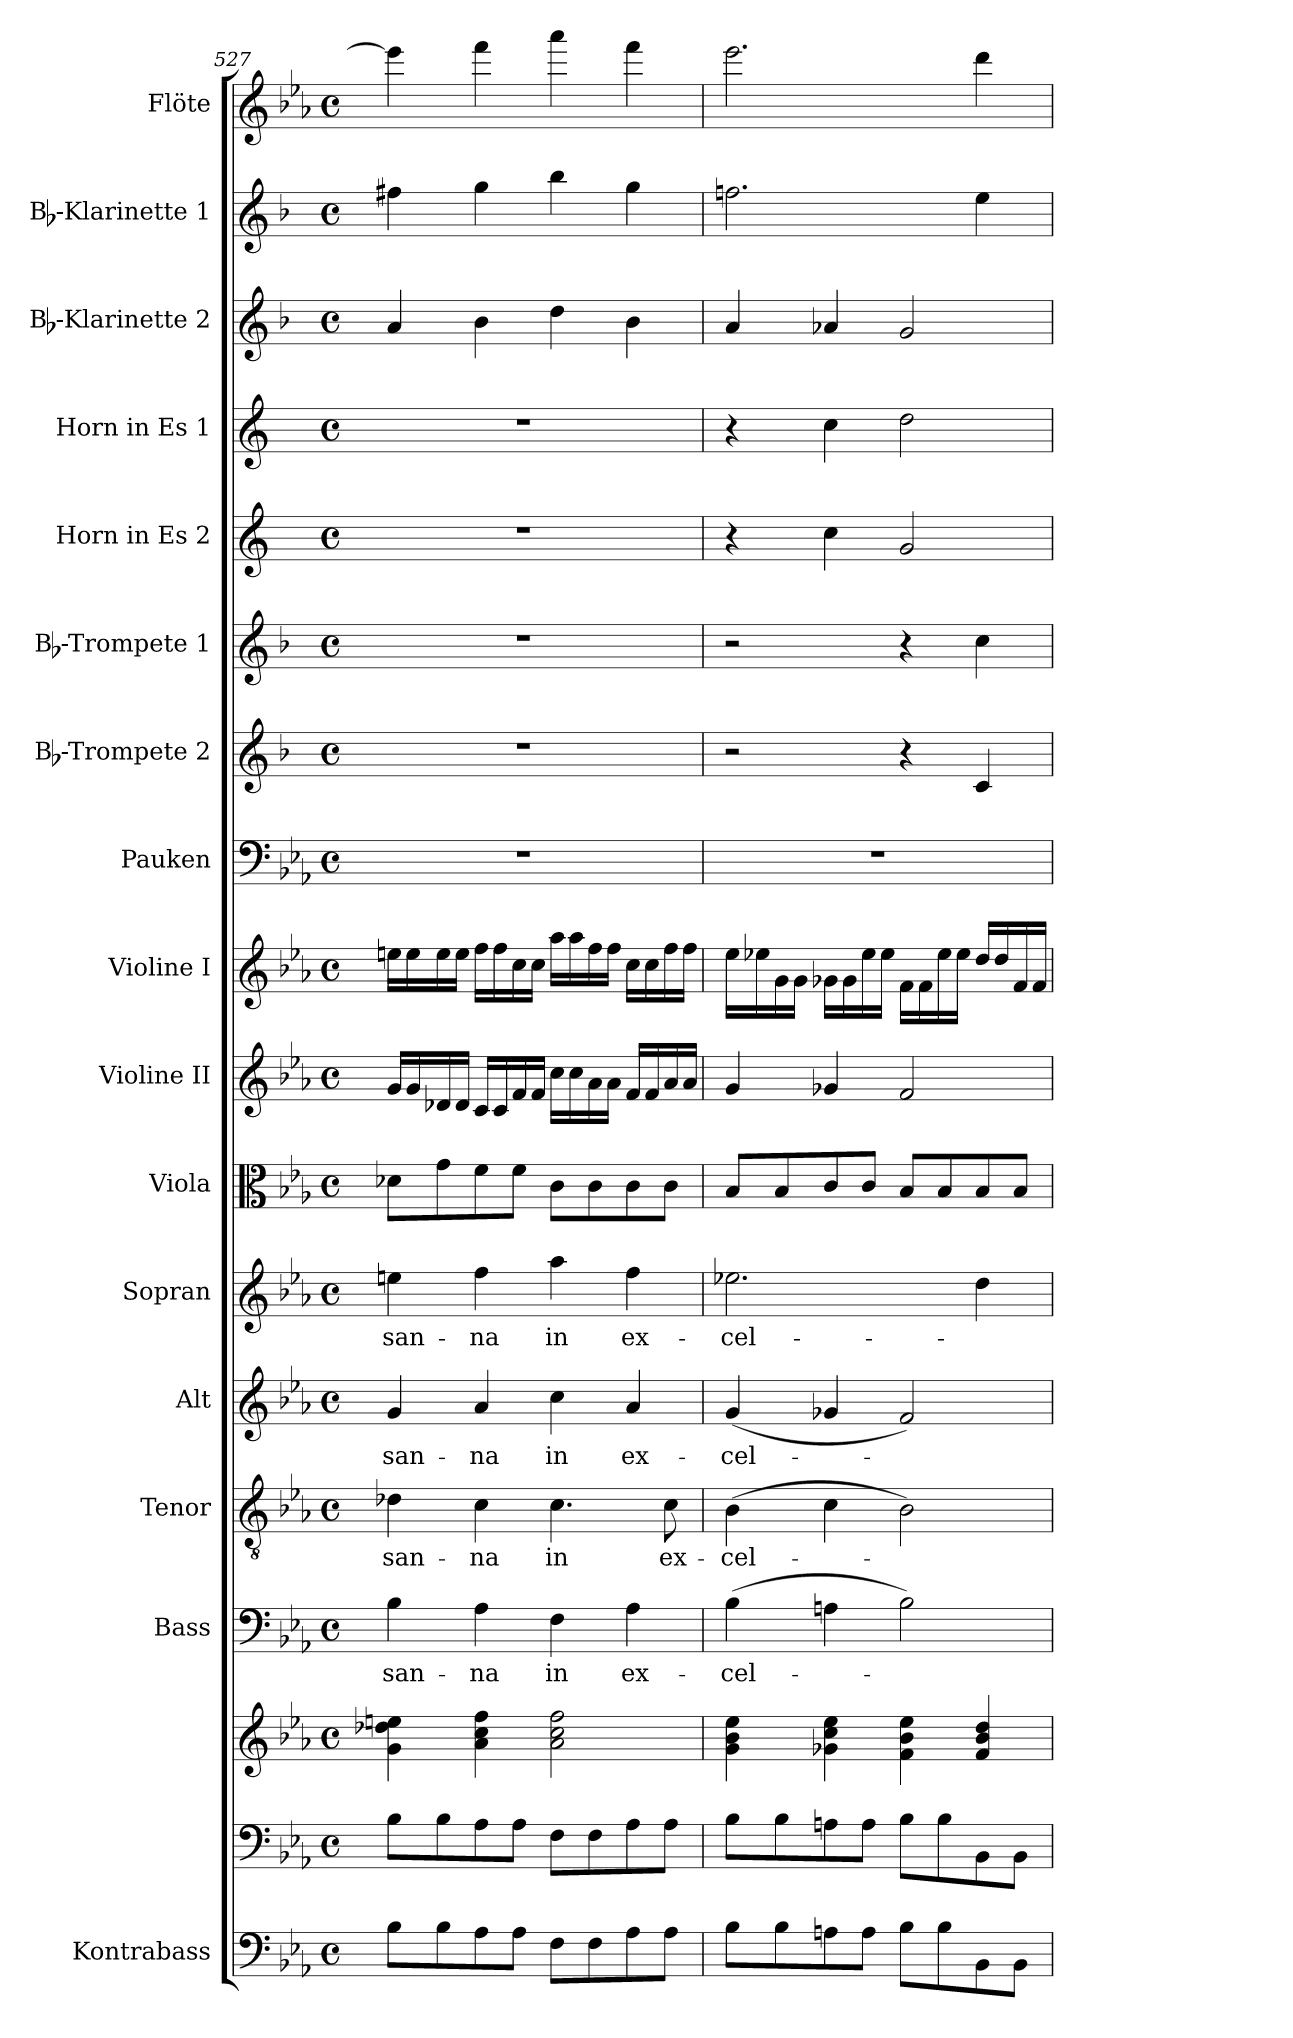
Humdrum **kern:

**kern	**kern	**kern	**kern	**text	**kern	**text	**kern	**text	**kern	**text	**kern	**kern	**kern	**kern	**kern	**kern	**kern	**kern	**kern	**kern	**kern
*part17	*part16	*part16	*part15	*part15	*part14	*part14	*part13	*part13	*part12	*part12	*part11	*part10	*part9	*part8	*part7	*part6	*part5	*part4	*part3	*part2	*part1
*staff18	*staff17	*staff16	*staff15	*staff15	*staff14	*staff14	*staff13	*staff13	*staff12	*staff12	*staff11	*staff10	*staff9	*staff8	*staff7	*staff6	*staff5	*staff4	*staff3	*staff2	*staff1
*I"Kontrabass	*	*	*I"Bass	*	*I"Tenor	*	*I"Alt	*	*I"Sopran	*	*I"Viola	*I"Violine II	*I"Violine I	*I"Pauken	*I"Bb-Trompete 2	*I"Bb-Trompete 1	*I"Horn in Es 2	*I"Horn in Es 1	*I"Bb-Klarinette 2	*I"Bb-Klarinette 1	*I"Flöte
*I'Kb.	*	*	*I'B.	*	*I'T.	*	*I'A.	*	*I'S.	*	*I'Vla.	*I'Vl. II	*I'Vl. I	*I'Pk.	*I'Bb Trp. 2	*I'Bb Trp. 1	*	*	*I'Bb Kl. 2	*I'Bb Kl. 1	*I'Fl.
*clefF4	*clefF4	*clefG2	*clefF4	*	*clefGv2	*	*clefG2	*	*clefG2	*	*clefC3	*clefG2	*clefG2	*clefF4	*clefG2	*clefG2	*clefG2	*clefG2	*clefG2	*clefG2	*clefG2
*ITrd7c12	*	*	*	*	*	*	*	*	*	*	*	*	*	*	*ITrd1c2	*ITrd1c2	*ITrd5c9	*ITrd5c9	*ITrd1c2	*ITrd1c2	*
*k[b-e-a-]	*k[b-e-a-]	*k[b-e-a-]	*k[b-e-a-]	*	*k[b-e-a-]	*	*k[b-e-a-]	*	*k[b-e-a-]	*	*k[b-e-a-]	*k[b-e-a-]	*k[b-e-a-]	*k[b-e-a-]	*k[b-e-a-]	*k[b-e-a-]	*k[b-e-a-]	*k[b-e-a-]	*k[b-e-a-]	*k[b-e-a-]	*k[b-e-a-]
*E-:	*E-:	*E-:	*E-:	*	*E-:	*	*E-:	*	*E-:	*	*E-:	*E-:	*E-:	*E-:	*E-:	*E-:	*E-:	*E-:	*E-:	*E-:	*E-:
*M4/4	*M4/4	*M4/4	*M4/4	*	*M4/4	*	*M4/4	*	*M4/4	*	*M4/4	*M4/4	*M4/4	*M4/4	*M4/4	*M4/4	*M4/4	*M4/4	*M4/4	*M4/4	*M4/4
*met(c)	*met(c)	*met(c)	*met(c)	*	*met(c)	*	*met(c)	*	*met(c)	*	*met(c)	*met(c)	*met(c)	*met(c)	*met(c)	*met(c)	*met(c)	*met(c)	*met(c)	*met(c)	*met(c)
=527	=527	=527	=527	=527	=527	=527	=527	=527	=527	=527	=527	=527	=527	=527	=527	=527	=527	=527	=527	=527	=527
!	!	!	!	!LO:LY:b	!	!LO:LY:b	!	!LO:LY:b	!	!LO:LY:b	!	!	!	!	!	!	!	!	!	!	!
8BB-\L	8B-\L	4g\ 4dd-X\ 4een\	4B-\	-san-	4d-X\	-san-	4g/	-san-	4een\	-san-	8d-X\L	16g/LL	16een\LL	1r	1r	1r	1r	1r	4g/	4een\	4eee\]
.	.	.	.	.	.	.	.	.	.	.	.	16g/	16ee\	.	.	.	.	.	.	.	.
8BB-\	8B-\	.	.	.	.	.	.	.	.	.	8g\	16d-X/	16ee\	.	.	.	.	.	.	.	.
.	.	.	.	.	.	.	.	.	.	.	.	16d-/JJ	16ee\JJ	.	.	.	.	.	.	.	.
!	!	!	!	!LO:LY:b	!	!LO:LY:b	!	!LO:LY:b	!	!LO:LY:b	!	!	!	!	!	!	!	!	!	!	!
8AA-\	8A-\	4a-\ 4cc\ 4ff\	4A-\	-na	4c\	-na	4a-/	-na	4ff\	-na	8f\	16c/LL	16ff\LL	.	.	.	.	.	4a-\	4ff\	4fff\
.	.	.	.	.	.	.	.	.	.	.	.	16c/	16ff\	.	.	.	.	.	.	.	.
8AA-\J	8A-\J	.	.	.	.	.	.	.	.	.	8f\J	16f/	16cc\	.	.	.	.	.	.	.	.
.	.	.	.	.	.	.	.	.	.	.	.	16f/JJ	16cc\JJ	.	.	.	.	.	.	.	.
!	!	!	!	!LO:LY:b	!	!LO:LY:b	!	!LO:LY:b	!	!LO:LY:b	!	!	!	!	!	!	!	!	!	!	!
8FF\L	8F\L	2a-\ 2cc\ 2ff\	4F\	in	4.c\	in	4cc\	in	4aa-\	in	8c\L	16cc\LL	16aa-\LL	.	.	.	.	.	4cc\	4aa-\	4aaa-\
.	.	.	.	.	.	.	.	.	.	.	.	16cc\	16aa-\	.	.	.	.	.	.	.	.
8FF\	8F\	.	.	.	.	.	.	.	.	.	8c\	16a-\	16ff\	.	.	.	.	.	.	.	.
.	.	.	.	.	.	.	.	.	.	.	.	16a-\JJ	16ff\JJ	.	.	.	.	.	.	.	.
!	!	!	!	!LO:LY:b	!	!	!	!LO:LY:b	!	!LO:LY:b	!	!	!	!	!	!	!	!	!	!	!
8AA-\	8A-\	.	4A-\	ex-	.	.	4a-/	ex-	4ff\	ex-	8c\	16f/LL	16cc\LL	.	.	.	.	.	4a-\	4ff\	4fff\
.	.	.	.	.	.	.	.	.	.	.	.	16f/	16cc\	.	.	.	.	.	.	.	.
!	!	!	!	!	!	!LO:LY:b	!	!	!	!	!	!	!	!	!	!	!	!	!	!	!
8AA-\J	8A-\J	.	.	.	8c\	ex-	.	.	.	.	8c\J	16a-/	16ff\	.	.	.	.	.	.	.	.
.	.	.	.	.	.	.	.	.	.	.	.	16a-/JJ	16ff\JJ	.	.	.	.	.	.	.	.
=528	=528	=528	=528	=528	=528	=528	=528	=528	=528	=528	=528	=528	=528	=528	=528	=528	=528	=528	=528	=528	=528
!	!	!	!	!LO:LY:b	!	!LO:LY:b	!	!LO:LY:b	!	!LO:LY:b	!	!	!	!	!	!	!	!	!	!	!
8BB-\L	8B-\L	4g\ 4b-\ 4ee-\	(>4B-\	-cel-	(>4B-\	-cel-	(<4g/	-cel-	2.ee-X\	-cel-	8B-/L	4g/	16ee-\LL	1r	2r	2r	4r	4r	4g/	2.ee-X\	2.eee-\
.	.	.	.	.	.	.	.	.	.	.	.	.	16ee-X\	.	.	.	.	.	.	.	.
8BB-\	8B-\	.	.	.	.	.	.	.	.	.	8B-/	.	16g\	.	.	.	.	.	.	.	.
.	.	.	.	.	.	.	.	.	.	.	.	.	16g\JJ	.	.	.	.	.	.	.	.
8AAn\	8An\	4g-X\ 4cc\ 4ee-\	4An\	.	4c\	.	4g-X/	.	.	.	8c/	4g-X/	16g-X\LL	.	.	.	4e-\	4e-\	4g-X/	.	.
.	.	.	.	.	.	.	.	.	.	.	.	.	16g-\	.	.	.	.	.	.	.	.
8AA\J	8A\J	.	.	.	.	.	.	.	.	.	8c/J	.	16ee-\	.	.	.	.	.	.	.	.
.	.	.	.	.	.	.	.	.	.	.	.	.	16ee-\JJ	.	.	.	.	.	.	.	.
8BB-\L	8B-\L	4f\ 4b-\ 4ee-\	2B-\)	.	2B-\)	.	2f/)	.	.	.	8B-/L	2f/	16f\LL	.	4r	4r	2B-/	2f\	2f/	.	.
.	.	.	.	.	.	.	.	.	.	.	.	.	16f\	.	.	.	.	.	.	.	.
8BB-\	8B-\	.	.	.	.	.	.	.	.	.	8B-/	.	16ee-\	.	.	.	.	.	.	.	.
.	.	.	.	.	.	.	.	.	.	.	.	.	16ee-\JJ	.	.	.	.	.	.	.	.
8BBB-\	8BB-\	4f/ 4b-/ 4dd/	.	.	.	.	.	.	4dd\	.	8B-/	.	16dd/LL	.	4B-/	4b-\	.	.	.	4dd\	4ddd\
.	.	.	.	.	.	.	.	.	.	.	.	.	16dd/	.	.	.	.	.	.	.	.
8BBB-\J	8BB-\J	.	.	.	.	.	.	.	.	.	8B-/J	.	16f/	.	.	.	.	.	.	.	.
.	.	.	.	.	.	.	.	.	.	.	.	.	16f/JJ	.	.	.	.	.	.	.	.
=	=	=	=	=	=	=	=	=	=	=	=	=	=	=	=	=	=	=	=	=	=
*-	*-	*-	*-	*-	*-	*-	*-	*-	*-	*-	*-	*-	*-	*-	*-	*-	*-	*-	*-	*-	*-
